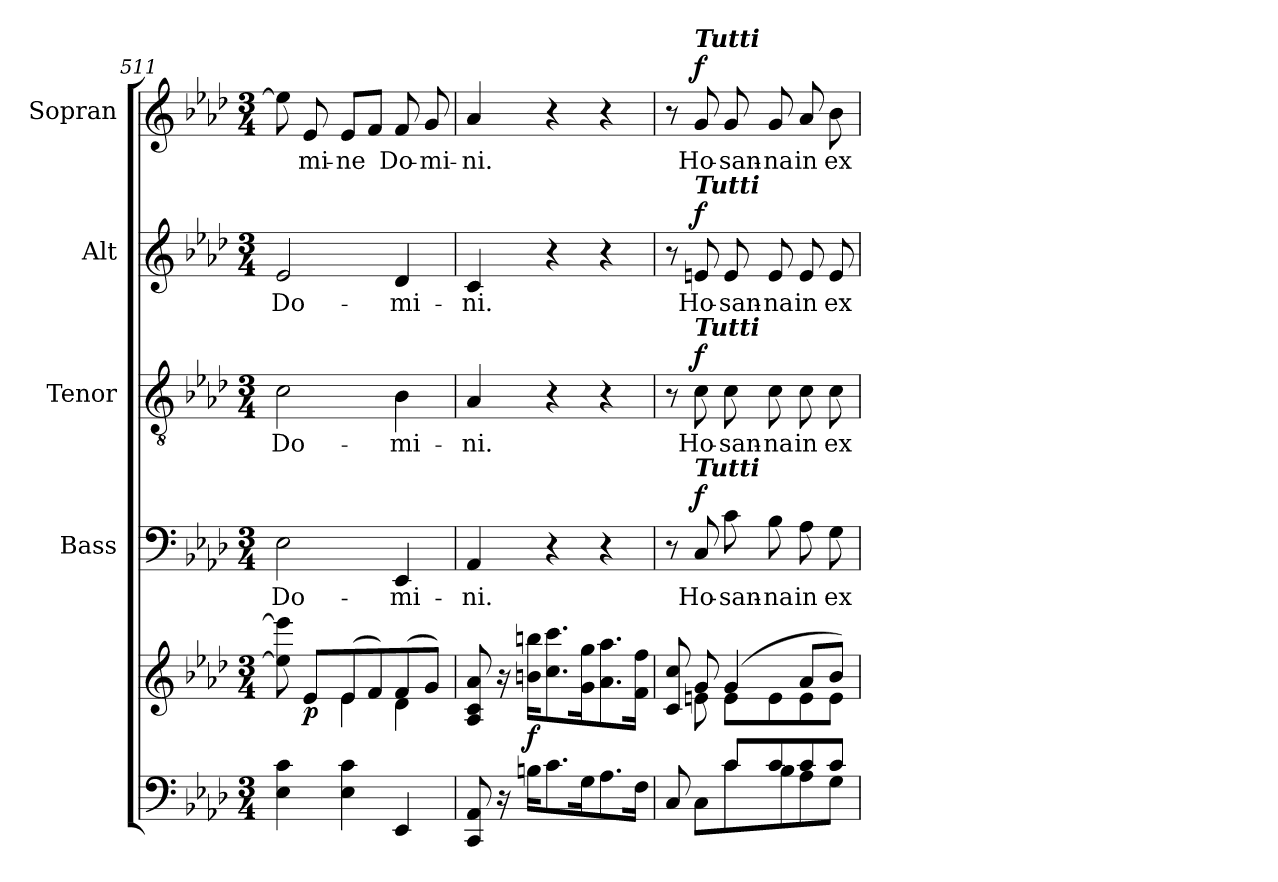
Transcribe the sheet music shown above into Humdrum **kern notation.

**kern	**kern	**dynam	**kern	**text	**dynam	**kern	**text	**dynam	**kern	**text	**dynam	**kern	**text	**dynam
*part5	*part5	*part5	*part4	*part4	*part4	*part3	*part3	*part3	*part2	*part2	*part2	*part1	*part1	*part1
*staff6	*staff5	*staff5/6	*staff4	*staff4	*staff4	*staff3	*staff3	*staff3	*staff2	*staff2	*staff2	*staff1	*staff1	*staff1
*	*	*	*I"Bass	*	*	*I"Tenor	*	*	*I"Alt	*	*	*I"Sopran	*	*
*	*	*	*I'B.	*	*	*I'T.	*	*	*I'A.	*	*	*I'S.	*	*
!!LO:PB:g=z
*clefF4	*clefG2	*	*clefF4	*	*	*clefGv2	*	*	*clefG2	*	*	*clefG2	*	*
*k[b-e-a-d-]	*k[b-e-a-d-]	*	*k[b-e-a-d-]	*	*	*k[b-e-a-d-]	*	*	*k[b-e-a-d-]	*	*	*k[b-e-a-d-]	*	*
*A-:	*A-:	*	*A-:	*	*	*A-:	*	*	*A-:	*	*	*A-:	*	*
*M3/4	*M3/4	*	*M3/4	*	*	*M3/4	*	*	*M3/4	*	*	*M3/4	*	*
=511	=511	=511	=511	=511	=511	=511	=511	=511	=511	=511	=511	=511	=511	=511
*	*^	*	*	*	*	*	*	*	*	*	*	*	*	*
!	!	!	!	!	!LO:LY:b	!	!	!LO:LY:b	!	!	!LO:LY:b	!	!	!	!
4E-\ 4c\	8ee-\] 8eee-\]	4ryy	.	2E-\	Do-	.	2c\	Do-	.	2e-/	Do-	.	8ee-\]	.	.
!	!	!	!LO:DY:b	!	!	!	!	!	!	!	!	!	!	!LO:LY:b	!
.	8e-/L	.	p	.	.	.	.	.	.	.	.	.	8e-/	-mi-	.
!	!	!	!	!	!	!	!	!	!	!	!	!	!	!LO:LY:b	!
4E-\ 4c\	(>8e-/	4e-\	.	.	.	.	.	.	.	.	.	.	8e-/L	-ne	.
.	8f/)	.	.	.	.	.	.	.	.	.	.	.	8f/J	.	.
!	!	!	!	!	!LO:LY:b	!	!	!LO:LY:b	!	!	!LO:LY:b	!	!	!LO:LY:b	!
4EE-/	(>8f/	4d-\	.	4EE-/	-mi-	.	4B-\	-mi-	.	4d-/	-mi-	.	8f/	Do-	.
!	!	!	!	!	!	!	!	!	!	!	!	!	!	!LO:LY:b	!
.	8g/J)	.	.	.	.	.	.	.	.	.	.	.	8g/	-mi-	.
*	*v	*v	*	*	*	*	*	*	*	*	*	*	*	*	*
=512	=512	=512	=512	=512	=512	=512	=512	=512	=512	=512	=512	=512	=512	=512
!	!	!	!	!LO:LY:b	!	!	!LO:LY:b	!	!	!LO:LY:b	!	!	!LO:LY:b	!
8CC/ 8AA-/	8A-/ 8c/ 8a-/	.	4AA-/	-ni.	.	4A-/	-ni.	.	4c/	-ni.	.	4a-/	-ni.	.
16r	16r	.	.	.	.	.	.	.	.	.	.	.	.	.
!	!	!LO:DY:b	!	!	!	!	!	!	!	!	!	!	!	!
16Bn\KL	16bn\ 16bbn\KL	f	.	.	.	.	.	.	.	.	.	.	.	.
8.c\	8.cc\ 8.ccc\	.	4r	.	.	4r	.	.	4r	.	.	4r	.	.
16G\k	16g\ 16gg\k	.	.	.	.	.	.	.	.	.	.	.	.	.
8.A-\	8.a-\ 8.aa-\	.	4r	.	.	4r	.	.	4r	.	.	4r	.	.
16F\Jk	16f\ 16ff\Jk	.	.	.	.	.	.	.	.	.	.	.	.	.
=513	=513	=513	=513	=513	=513	=513	=513	=513	=513	=513	=513	=513	=513	=513
*^	*^	*	*	*	*	*	*	*	*	*	*	*	*	*
4ryy	8C/	8c/ 8cc/	8ryy	.	8r	.	.	8r	.	.	8r	.	.	8r	.	.
!	!	!	!	!	!	!	!	!	!	!	!	!	!	!LO:TX:a:Bi:t=Tutti	!	!
!	!	!	!	!	!	!	!	!	!	!	!LO:TX:a:Bi:t=Tutti	!	!	!	!	!
!	!	!	!	!	!	!	!	!LO:TX:a:Bi:t=Tutti	!	!	!	!	!	!	!	!
!	!	!	!	!	!LO:TX:a:Bi:t=Tutti	!	!	!	!	!	!	!	!	!	!	!
!	!	!	!	!	!	!LO:LY:b	!LO:DY:a	!	!LO:LY:b	!LO:DY:a	!	!LO:LY:b	!LO:DY:a	!	!LO:LY:b	!LO:DY:a
.	8C\L	8g/	8en\	.	8C/	Ho-	f	8c\	Ho-	f	8en/	Ho-	f	8g/	Ho-	f
!	!	!	!	!	!	!LO:LY:b	!	!	!LO:LY:b	!	!	!LO:LY:b	!	!	!LO:LY:b	!
8c/L	8c\	(4g/	8e\L	.	8c\	-san-	.	8c\	-san-	.	8e/	-san-	.	8g/	-san-	.
!	!	!	!	!	!	!LO:LY:b	!	!	!LO:LY:b	!	!	!LO:LY:b	!	!	!LO:LY:b	!
8c/	8B-\	.	8e\	.	8B-\	-na	.	8c\	-na	.	8e/	-na	.	8g/	-na	.
!	!	!	!	!	!	!LO:LY:b	!	!	!LO:LY:b	!	!	!LO:LY:b	!	!	!LO:LY:b	!
8c/	8A-\	8a-/L	8e\	.	8A-\	in	.	8c\	in	.	8e/	in	.	8a-/	in	.
!	!	!	!	!	!	!LO:LY:b	!	!	!LO:LY:b	!	!	!LO:LY:b	!	!	!LO:LY:b	!
8c/J	8G\J	8b-/J)	8e\J	.	8G\	ex-	.	8c\	ex-	.	8e/	ex-	.	8b-\	ex-	.
*v	*v	*	*	*	*	*	*	*	*	*	*	*	*	*	*	*
*	*v	*v	*	*	*	*	*	*	*	*	*	*	*	*	*
=	=	=	=	=	=	=	=	=	=	=	=	=	=	=
*-	*-	*-	*-	*-	*-	*-	*-	*-	*-	*-	*-	*-	*-	*-
